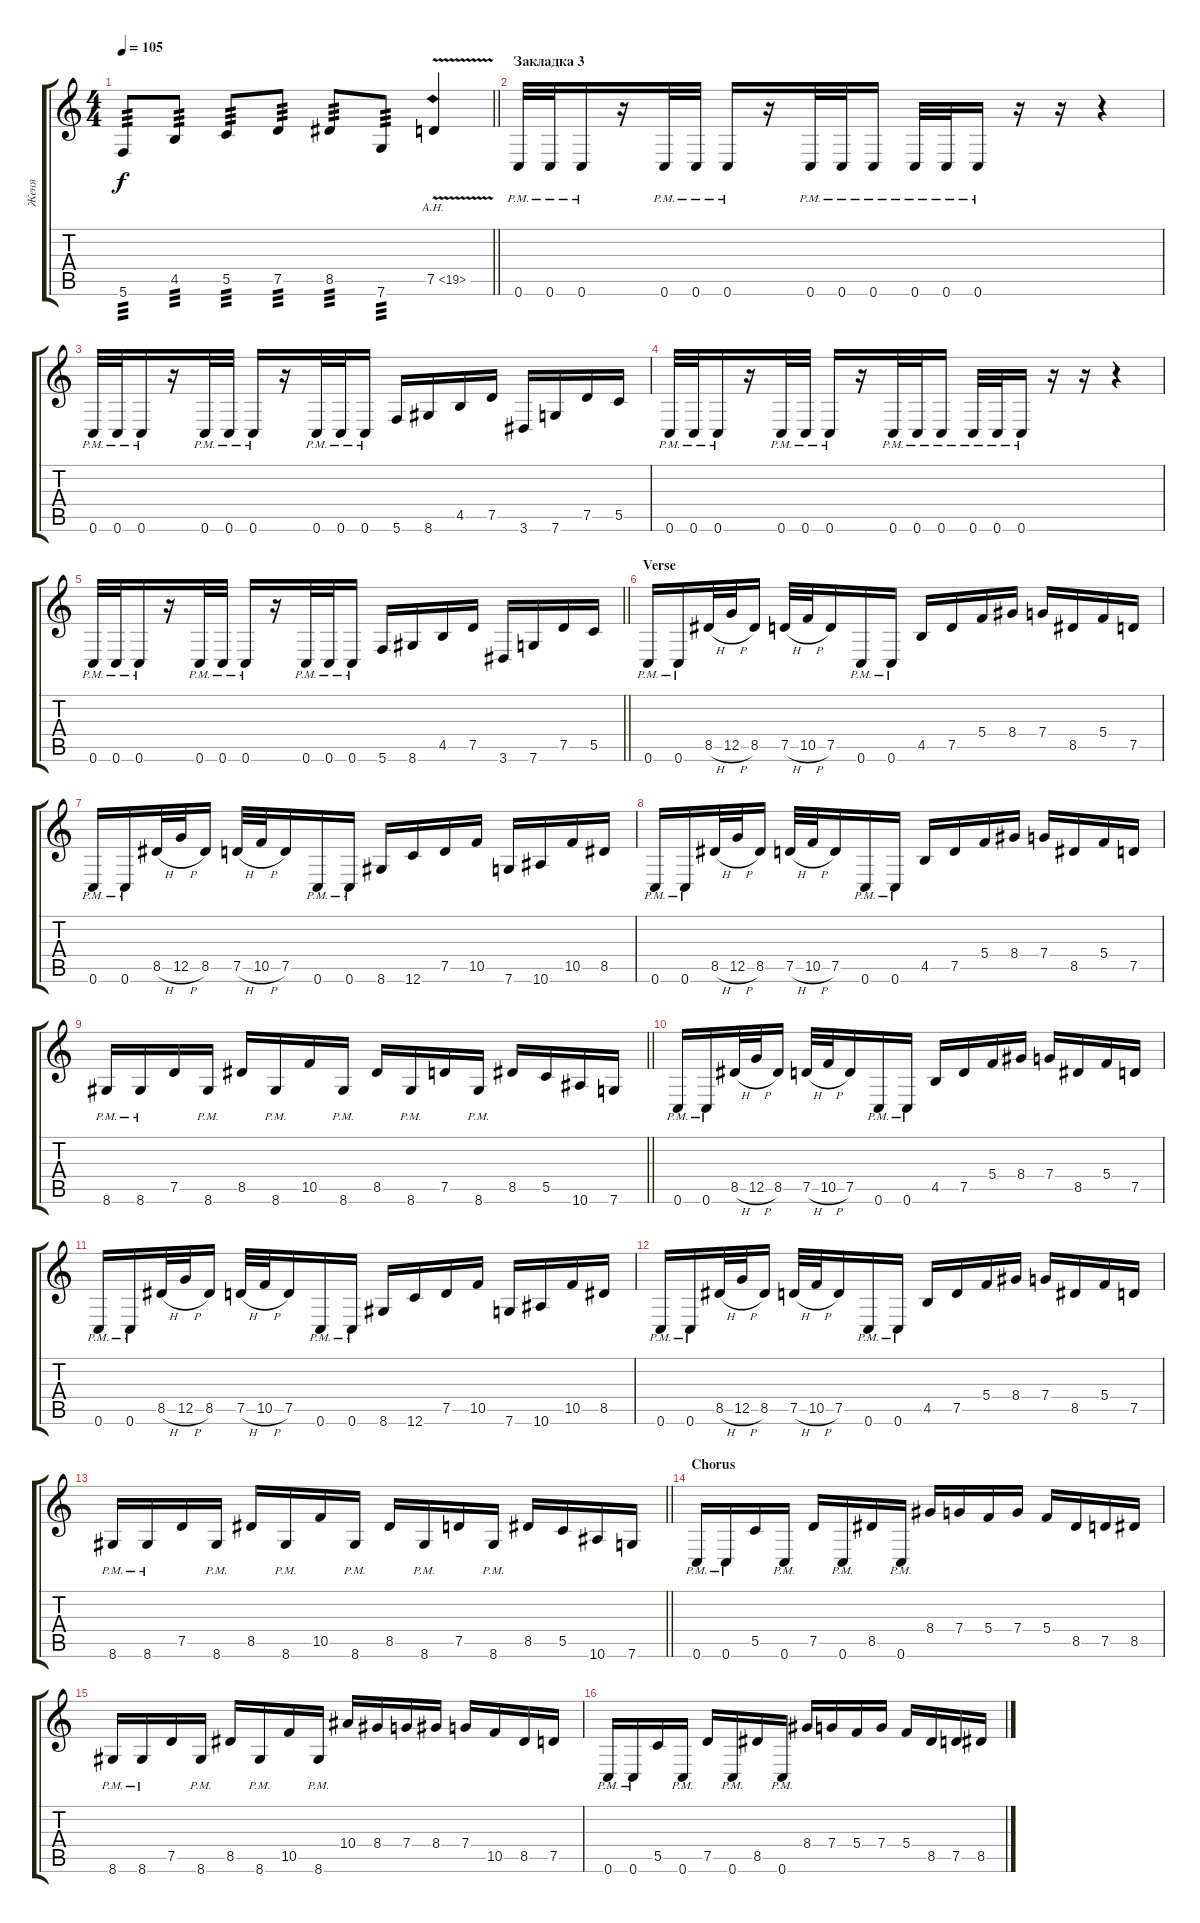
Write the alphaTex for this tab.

\track ("Женя" "Женя") {instrument distortionguitar}
\staff {score tabs}
\tuning (D4 A3 F3 C3 G2 C2) {hide}
\ts (4 4)
\tempo 105
\clef g2
\barLineRight lightlight
\ks c
5.6.8{tp 3 dy f} 4.5.8{tp 3} 5.5.8{tp 3} 7.5.8{tp 3} 8.5.8{tp 3} 7.6.8{tp 3} 7.5{ah 12 v}.4 |
\section ("" "Закладка 3")
0.6{pm}.32 0.6{pm}.32 0.6{pm}.16 r.16 0.6{pm}.32 0.6{pm}.32 0.6{pm}.16 r.16 0.6{pm}.32 0.6{pm}.32 0.6{pm}.16 0.6{pm}.32 0.6{pm}.32 0.6{pm}.16 r.16 r.16 r.4 |
0.6{pm}.32 0.6{pm}.32 0.6{pm}.16 r.16 0.6{pm}.32 0.6{pm}.32 0.6{pm}.16 r.16 0.6{pm}.32 0.6{pm}.32 0.6{pm}.16 5.6.16 8.6.16 4.5.16 7.5.16 3.6.16 7.6.16 7.5.16 5.5.16 |
0.6{pm}.32 0.6{pm}.32 0.6{pm}.16 r.16 0.6{pm}.32 0.6{pm}.32 0.6{pm}.16 r.16 0.6{pm}.32 0.6{pm}.32 0.6{pm}.16 0.6{pm}.32 0.6{pm}.32 0.6{pm}.16 r.16 r.16 r.4 |
\barLineRight lightlight
0.6{pm}.32 0.6{pm}.32 0.6{pm}.16 r.16 0.6{pm}.32 0.6{pm}.32 0.6{pm}.16 r.16 0.6{pm}.32 0.6{pm}.32 0.6{pm}.16 5.6.16 8.6.16 4.5.16 7.5.16 3.6.16 7.6.16 7.5.16 5.5.16 |
\section ("" "Verse")
0.6{pm}.16 0.6{pm}.16 8.5{h}.32 12.5{h}.32 8.5.16 7.5{h}.32 10.5{h}.32 7.5.16 0.6{pm}.16 0.6{pm}.16 4.5.16 7.5.16 5.4.16 8.4.16 7.4.16 8.5.16 5.4.16 7.5.16 |
0.6{pm}.16 0.6{pm}.16 8.5{h}.32 12.5{h}.32 8.5.16 7.5{h}.32 10.5{h}.32 7.5.16 0.6{pm}.16 0.6{pm}.16 8.6.16 12.6.16 7.5.16 10.5.16 7.6.16 10.6.16 10.5.16 8.5.16 |
0.6{pm}.16 0.6{pm}.16 8.5{h}.32 12.5{h}.32 8.5.16 7.5{h}.32 10.5{h}.32 7.5.16 0.6{pm}.16 0.6{pm}.16 4.5.16 7.5.16 5.4.16 8.4.16 7.4.16 8.5.16 5.4.16 7.5.16 |
\barLineRight lightlight
8.6{pm}.16 8.6{pm}.16 7.5.16 8.6{pm}.16 8.5.16 8.6{pm}.16 10.5.16 8.6{pm}.16 8.5.16 8.6{pm}.16 7.5.16 8.6{pm}.16 8.5.16 5.5.16 10.6.16 7.6.16 |
0.6{pm}.16 0.6{pm}.16 8.5{h}.32 12.5{h}.32 8.5.16 7.5{h}.32 10.5{h}.32 7.5.16 0.6{pm}.16 0.6{pm}.16 4.5.16 7.5.16 5.4.16 8.4.16 7.4.16 8.5.16 5.4.16 7.5.16 |
0.6{pm}.16 0.6{pm}.16 8.5{h}.32 12.5{h}.32 8.5.16 7.5{h}.32 10.5{h}.32 7.5.16 0.6{pm}.16 0.6{pm}.16 8.6.16 12.6.16 7.5.16 10.5.16 7.6.16 10.6.16 10.5.16 8.5.16 |
0.6{pm}.16 0.6{pm}.16 8.5{h}.32 12.5{h}.32 8.5.16 7.5{h}.32 10.5{h}.32 7.5.16 0.6{pm}.16 0.6{pm}.16 4.5.16 7.5.16 5.4.16 8.4.16 7.4.16 8.5.16 5.4.16 7.5.16 |
\barLineRight lightlight
8.6{pm}.16 8.6{pm}.16 7.5.16 8.6{pm}.16 8.5.16 8.6{pm}.16 10.5.16 8.6{pm}.16 8.5.16 8.6{pm}.16 7.5.16 8.6{pm}.16 8.5.16 5.5.16 10.6.16 7.6.16 |
\section ("" "Chorus")
0.6{pm}.16 0.6{pm}.16 5.5.16 0.6{pm}.16 7.5.16 0.6{pm}.16 8.5.16 0.6{pm}.16 8.4.16 7.4.16 5.4.16 7.4.16 5.4.16 8.5.16 7.5.16 8.5.16 |
8.6{pm}.16 8.6{pm}.16 7.5.16 8.6{pm}.16 8.5.16 8.6{pm}.16 10.5.16 8.6{pm}.16 10.4.16 8.4.16 7.4.16 8.4.16 7.4.16 10.5.16 8.5.16 7.5.16 |
0.6{pm}.16 0.6{pm}.16 5.5.16 0.6{pm}.16 7.5.16 0.6{pm}.16 8.5.16 0.6{pm}.16 8.4.16 7.4.16 5.4.16 7.4.16 5.4.16 8.5.16 7.5.16 8.5.16
